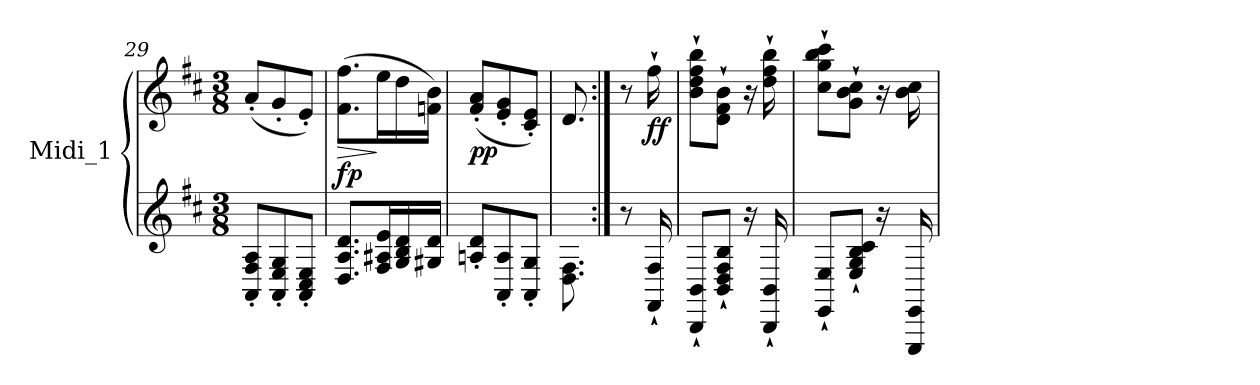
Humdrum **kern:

**kern	**kern	**dynam
*part1	*part1	*part1
*staff2	*staff1	*staff1/2
*I"Midi_1	*	*
*clefG2	*clefG2	*
*k[f#c#]	*k[f#c#]	*
*D:	*D:	*
*M3/8	*M3/8	*
=29	=29	=29
8AA/' 8F#/' 8A/'L	(>8a'/L	.
8AA/' 8E/' 8G/'	8g'/	.
8AA/' 8C#/' 8E/'J	8e'/J)	.
=30	=30	=30
!	!	!LO:HP:b
!	!	!LO:DY:n=1:a=2
8.D/ 8.A/ 8.d/L	(>8.f#\ 8.ff#\L	> fp
16F#/ 16A#X/ 16e/L	16ee\L	]
16G/ 16B/ 16d/	16dd\	.
16G#X/ 16d/JJ	16fn\ 16b\JJ)	.
=31	=31	=31
!	!	!LO:DY:b
8Ani/' 8d/'L	(>8f#i/' 8a/'L	pp
8AA/' 8A/'	8e/' 8g/'	.
8AA/' 8G/'J	8c#/' 8e/'J)	.
=32	=32	=32
8.D\ 8.F#\	8.d/	.
=33:|!	=33:|!	=33:|!
*^	*	*
8r	8ryy	8r	.
!	!	!	!LO:DY:b
16FF#/` 16F#/`	16ryy	16ff#`\	ff
*v	*v	*	*
=34	=34	=34
8BBB/` 8BB/`L	8b\` 8dd\` 8ff#\` 8bb\`L	.
8BB/` 8D/` 8F#/` 8B/`J	8d\` 8f#\` 8b\`J	.
16r	16r	.
16BBB/` 16BB/`	16dd\` 16ff#\` 16bb\`	.
=35	=35	=35
8EE/` 8E/`L	8cc#\` 8gg\` 8bb\` 8ccc#\`L	.
8E/` 8G/` 8B/` 8c#/`J	8g\` 8b\` 8cc#\`J	.
16r	16r	.
16EEE/ 16EE/	16b\ 16cc#\	.
=	=	=
*-	*-	*-
